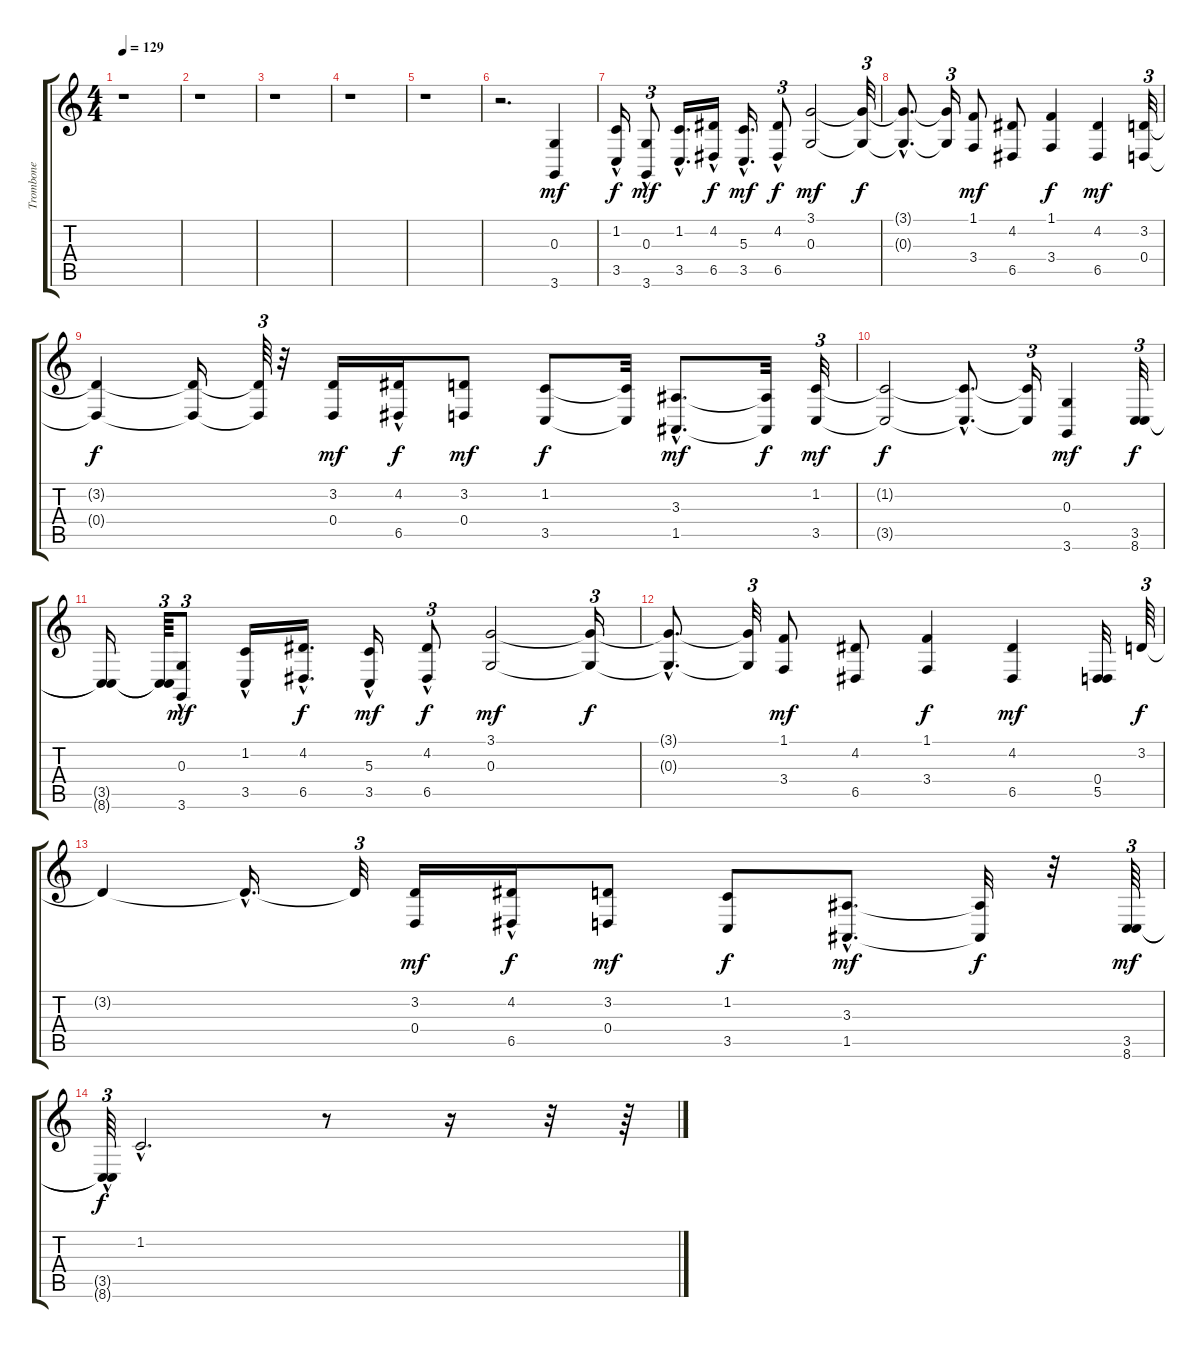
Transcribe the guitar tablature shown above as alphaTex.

\track ("Trombone" "Trombone") {instrument trombone}
\staff {score tabs}
\tuning (E4 B3 G3 D3 A2 E2) {hide}
\ts (4 4)
\tempo 129
\clef g2
\ks c
r.1{dy f} |
r.1 |
r.1 |
r.1 |
r.1 |
r.2{d} (0.3 3.6).4{dy mf} |
(1.2{hac} 3.5{hac}).16{dy f} (0.3{hac} 3.6{hac}).8{tu (3 2) dy mf} (1.2{hac} 3.5{hac}).16{d} (4.2{hac} 6.5{hac}).16{dy f} (5.3{hac} 3.5{hac}).16{d dy mf} (4.2{hac} 6.5{hac}).8{tu (3 2) dy f} (3.1 0.3).2{dy mf} (3.1{t} 0.3{t}).32{tu (3 2) dy f} |
(3.1{hac t} 0.3{hac t}).8{d} (3.1{t} 0.3{t}).16{tu (3 2)} (1.1 3.4).8{dy mf} (4.2 6.5).8 (1.1 3.4).4{dy f} (4.2 6.5).4{dy mf} (3.2 0.4).32{tu (3 2)} |
(3.2{t} 0.4{t}).4{dy f} (3.2{t} 0.4{t}).16 (3.2{t} 0.4{t}).64{tu (3 2)} r.32 (3.2 0.4).16{dy mf} (4.2{hac} 6.5{hac}).16{dy f} (3.2 0.4).8{dy mf} (1.2 3.5).8{dy f} (1.2{t} 3.5{t}).32 (3.3{hac} 1.5{hac}).8{d dy mf} (3.3{t} 1.5{t}).32{dy f} (1.2 3.5).32{tu (3 2) dy mf} |
(1.2{t} 3.5{t}).2{dy f} (1.2{hac t} 3.5{hac t}).8{d} (1.2{t} 3.5{t}).16{tu (3 2)} (0.3 3.6).4{dy mf} (3.5 8.6).32{tu (3 2) dy f} |
(3.5{t} 8.6{t}).16 (3.5{t} 8.6{t}).64{tu (3 2)} (0.3{hac} 3.6{hac}).8{tu (3 2) dy mf} (1.2{hac} 3.5{hac}).16 (4.2{hac} 6.5{hac}).16{d dy f} (5.3{hac} 3.5{hac}).16{dy mf} (4.2{hac} 6.5{hac}).8{tu (3 2) dy f} (3.1 0.3).2{dy mf} (3.1{t} 0.3{t}).16{tu (3 2) dy f} |
(3.1{hac t} 0.3{hac t}).8{d} (3.1{t} 0.3{t}).32{tu (3 2)} (1.1 3.4).8{dy mf} (4.2 6.5).8 (1.1 3.4).4{dy f} (4.2 6.5).4{dy mf} (0.4 5.5).32 3.2.64{tu (3 2) dy f} |
3.2{t}.4 3.2{hac t}.16{d} 3.2{t}.32{tu (3 2)} (3.2 0.4).16{dy mf} (4.2{hac} 6.5{hac}).16{dy f} (3.2 0.4).8{dy mf} (1.2 3.5).8{dy f} (3.3{hac} 1.5{hac}).8{d dy mf} (3.3{t} 1.5{t}).32{dy f} r.32 (3.5 8.6).64{tu (3 2) dy mf} |
(3.5{hac t} 8.6{hac t}).64{tu (3 2) dy f} 1.2{hac}.2{d} r.8 r.16 r.32 r.64
